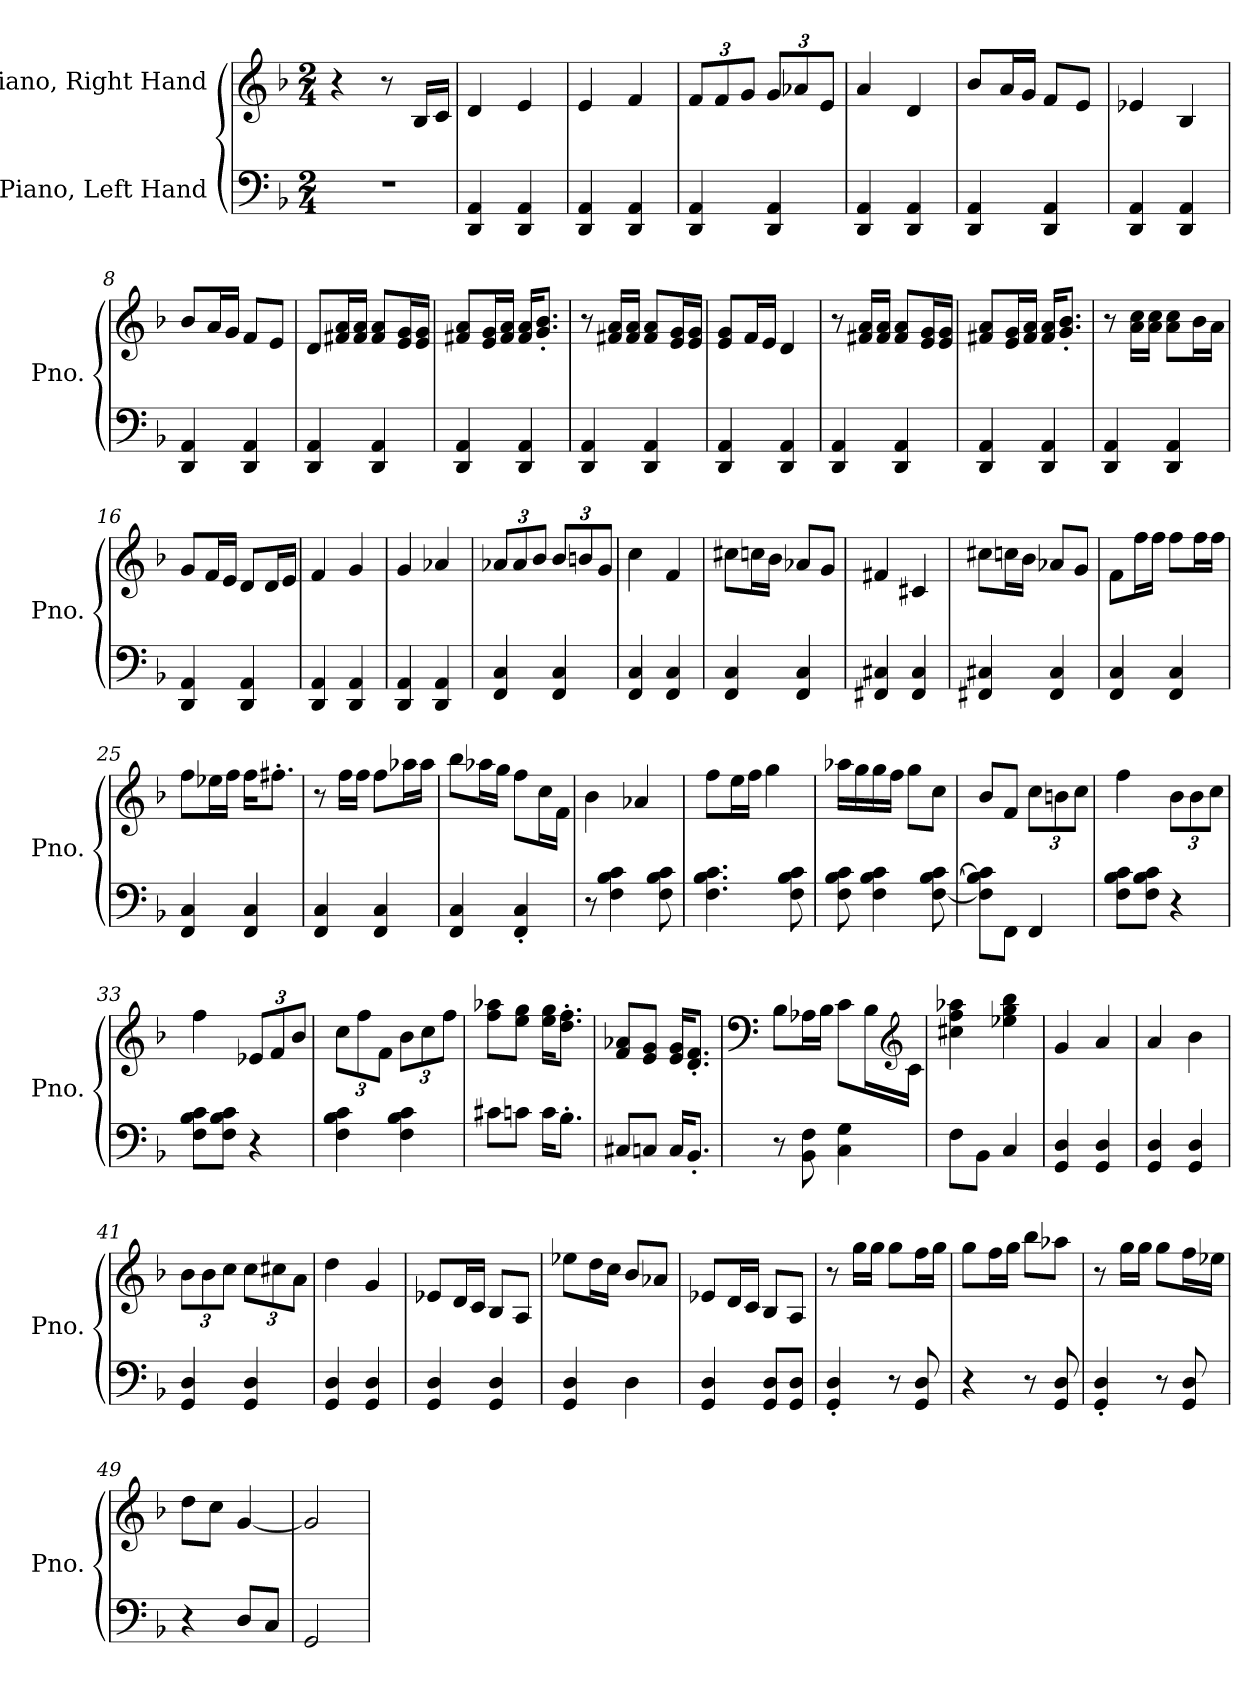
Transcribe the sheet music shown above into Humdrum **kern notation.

**kern	**kern
*part2	*part1
*staff2	*staff1
*I"Piano, Left Hand	*I"Piano, Right Hand
*I'Pno.	*I'Pno.
*clefF4	*clefG2
*k[b-]	*k[b-]
*M2/4	*M2/4
*MM100	*MM100
=1	=1
2r	4r
.	8r
.	16B-/LL
.	16c/JJ
=2	=2
4DD/ 4AA/	4d/
4DD/ 4AA/	4e/
=3	=3
4DD/ 4AA/	4e/
4DD/ 4AA/	4f/
=4	=4
*	*Xbrackettup
4DD/ 4AA/	12f/L
.	12f/
.	12g/J
4DD/ 4AA/	12g/L
.	12a-X/
.	12e/J
=5	=5
4DD/ 4AA/	4a/
4DD/ 4AA/	4d/
=6	=6
4DD/ 4AA/	8b-/L
.	16a/L
.	16g/JJ
4DD/ 4AA/	8f/L
.	8e/J
=7	=7
4DD/ 4AA/	4e-X/
4DD/ 4AA/	4B-/
!!LO:LB:g=z
=8	=8
4DD/ 4AA/	8b-/L
.	16a/L
.	16g/JJ
4DD/ 4AA/	8f/L
.	8e/J
=9	=9
4DD/ 4AA/	8d/L
.	16f#X/ 16a/L
.	16f#/ 16a/JJ
4DD/ 4AA/	8f#/ 8a/L
.	16e/ 16g/L
.	16e/ 16g/JJ
=10	=10
4DD/ 4AA/	8f#X/ 8a/L
.	16e/ 16g/L
.	16f#/ 16a/JJ
4DD/ 4AA/	16f#/ 16a/KL
.	8.g/' 8.b-/'J
=11	=11
4DD/ 4AA/	8r
.	16f#X/ 16a/LL
.	16f#/ 16a/JJ
4DD/ 4AA/	8f#/ 8a/L
.	16e/ 16g/L
.	16e/ 16g/JJ
=12	=12
4DD/ 4AA/	8e/ 8g/L
.	16f/L
.	16e/JJ
4DD/ 4AA/	4d/
=13	=13
4DD/ 4AA/	8r
.	16f#X/ 16a/LL
.	16f#/ 16a/JJ
4DD/ 4AA/	8f#/ 8a/L
.	16e/ 16g/L
.	16e/ 16g/JJ
!!LO:LB:g=z
=14	=14
4DD/ 4AA/	8f#X/ 8a/L
.	16e/ 16g/L
.	16f#/ 16a/JJ
4DD/ 4AA/	16f#/ 16a/KL
.	8.g/' 8.b-/'J
=15	=15
4DD/ 4AA/	8r
.	16a\ 16cc\LL
.	16a\ 16cc\JJ
4DD/ 4AA/	8a\ 8cc\L
.	16b-\L
.	16a\JJ
=16	=16
4DD/ 4AA/	8g/L
.	16f/L
.	16e/JJ
4DD/ 4AA/	8d/L
.	16d/L
.	16e/JJ
=17	=17
4DD/ 4AA/	4f/
4DD/ 4AA/	4g/
=18	=18
4DD/ 4AA/	4g/
4DD/ 4AA/	4a-X/
=19	=19
4FF/ 4C/	12a-X/L
.	12a-/
.	12b-/J
4FF/ 4C/	12b-/L
.	12bn/
.	12g/J
=20	=20
4FF/ 4C/	4cc\
4FF/ 4C/	4f/
!!LO:LB:g=z
=21	=21
4FF/ 4C/	8cc#X\L
.	16ccn\L
.	16b-\JJ
4FF/ 4C/	8a-X/L
.	8g/J
=22	=22
4FF#X/ 4C#X/	4f#X/
4FF#/ 4C#/	4c#X/
=23	=23
4FF#X/ 4C#X/	8cc#X\L
.	16ccn\L
.	16b-\JJ
4FF#/ 4C#/	8a-X/L
.	8g/J
=24	=24
4FF/ 4C/	8f\L
.	16ff\L
.	16ff\JJ
4FF/ 4C/	8ff\L
.	16ff\L
.	16ff\JJ
=25	=25
4FF/ 4C/	8ff\L
.	16ee-X\L
.	16ff\JJ
4FF/ 4C/	16ff\KL
.	8.ff#X'\J
=26	=26
4FF/ 4C/	8r
.	16ff\LL
.	16ff\JJ
4FF/ 4C/	8ff\L
.	16aa-X\L
.	16aa-\JJ
!!LO:LB:g=z
=27	=27
4FF/ 4C/	8bb-\L
.	16aa-X\L
.	16gg\JJ
4FF/' 4C/'	8ff\L
.	16cc\L
.	16f\JJ
=28	=28
8r	4b-\
4F\ 4B-\ 4c\	.
.	4a-X/
8F\ 8B-\ 8c\	.
=29	=29
4.F\ 4.B-\ 4.c\	8ff\L
.	16ee\L
.	16ff\JJ
.	4gg\
8F\ 8B-\ 8c\	.
=30	=30
8F\ 8B-\ 8c\	16aa-X\LL
.	16gg\
4F\ 4B-\ 4c\	16gg\
.	16ff\JJ
.	8gg\L
[8F\ [8B-\ [8c\	8cc\J
=31	=31
8F\] 8B-\] 8c\]L	8b-/L
8FF\J	8f/J
4FF/	12cc\L
.	12bn\
.	12cc\J
=32	=32
8F\ 8B-\ 8c\L	4ff\
8F\ 8B-\ 8c\J	.
4r	12b-\L
.	12b-\
.	12cc\J
!!LO:LB:g=z
=33	=33
8F\ 8B-\ 8c\L	4ff\
8F\ 8B-\ 8c\J	.
4r	12e-X/L
.	12f/
.	12b-/J
=34	=34
4F\ 4B-\ 4c\	12cc\L
.	12ff\
.	12f\J
4F\ 4B-\ 4c\	12b-\L
.	12cc\
.	12ff\J
=35	=35
8c#X\L	8ff\ 8aa-X\L
8cn\J	8ee\ 8gg\J
16c\KL	16ee\ 16gg\KL
8.B-'\J	8.dd\' 8.ff\'J
=36	=36
8C#X/L	8f/ 8a-X/L
8Cn/J	8e/ 8g/J
16C/KL	16e/ 16g/KL
8.BB-'/J	8.d/' 8.f/'J
=37	=37
*	*clefF4
8r	8B-\L
8BB-\ 8F\	16A-X\L
.	16B-\JJ
4C\ 4G\	8c\L
.	16B-\L
*	*clefG2
.	16c\JJ
=38	=38
8F\L	4cc#X\ 4ff\ 4aa-X\
8BB-\J	.
4C/	4ee-X\ 4gg\ 4bb-\
!!LO:PB:g=z
=39	=39
4GG/ 4D/	4g/
4GG/ 4D/	4a/
=40	=40
4GG/ 4D/	4a/
4GG/ 4D/	4b-\
=41	=41
4GG/ 4D/	12b-\L
.	12b-\
.	12cc\J
4GG/ 4D/	12cc\L
.	12cc#X\
.	12a\J
=42	=42
4GG/ 4D/	4dd\
4GG/ 4D/	4g/
=43	=43
4GG/ 4D/	8e-X/L
.	16d/L
.	16c/JJ
4GG/ 4D/	8B-/L
.	8A/J
=44	=44
4GG/ 4D/	8ee-X\L
.	16dd\L
.	16cc\JJ
4D\	8b-/L
.	8a-X/J
=45	=45
4GG/ 4D/	8e-X/L
.	16d/L
.	16c/JJ
8GG/ 8D/L	8B-/L
8GG/ 8D/J	8A/J
!!LO:LB:g=z
=46	=46
4GG/' 4D/'	8r
.	16gg\LL
.	16gg\JJ
8r	8gg\L
8GG/ 8D/	16ff\L
.	16gg\JJ
=47	=47
4r	8gg\L
.	16ff\L
.	16gg\JJ
8r	8bb-\L
8GG/ 8D/	8aa-X\J
=48	=48
4GG/' 4D/'	8r
.	16gg\LL
.	16gg\JJ
8r	8gg\L
8GG/ 8D/	16ff\L
.	16ee-X\JJ
=49	=49
4r	8dd\L
.	8cc\J
8D/L	[4g/
8C/J	.
=50	=50
2GG/	2g/]
=	=
*-	*-
